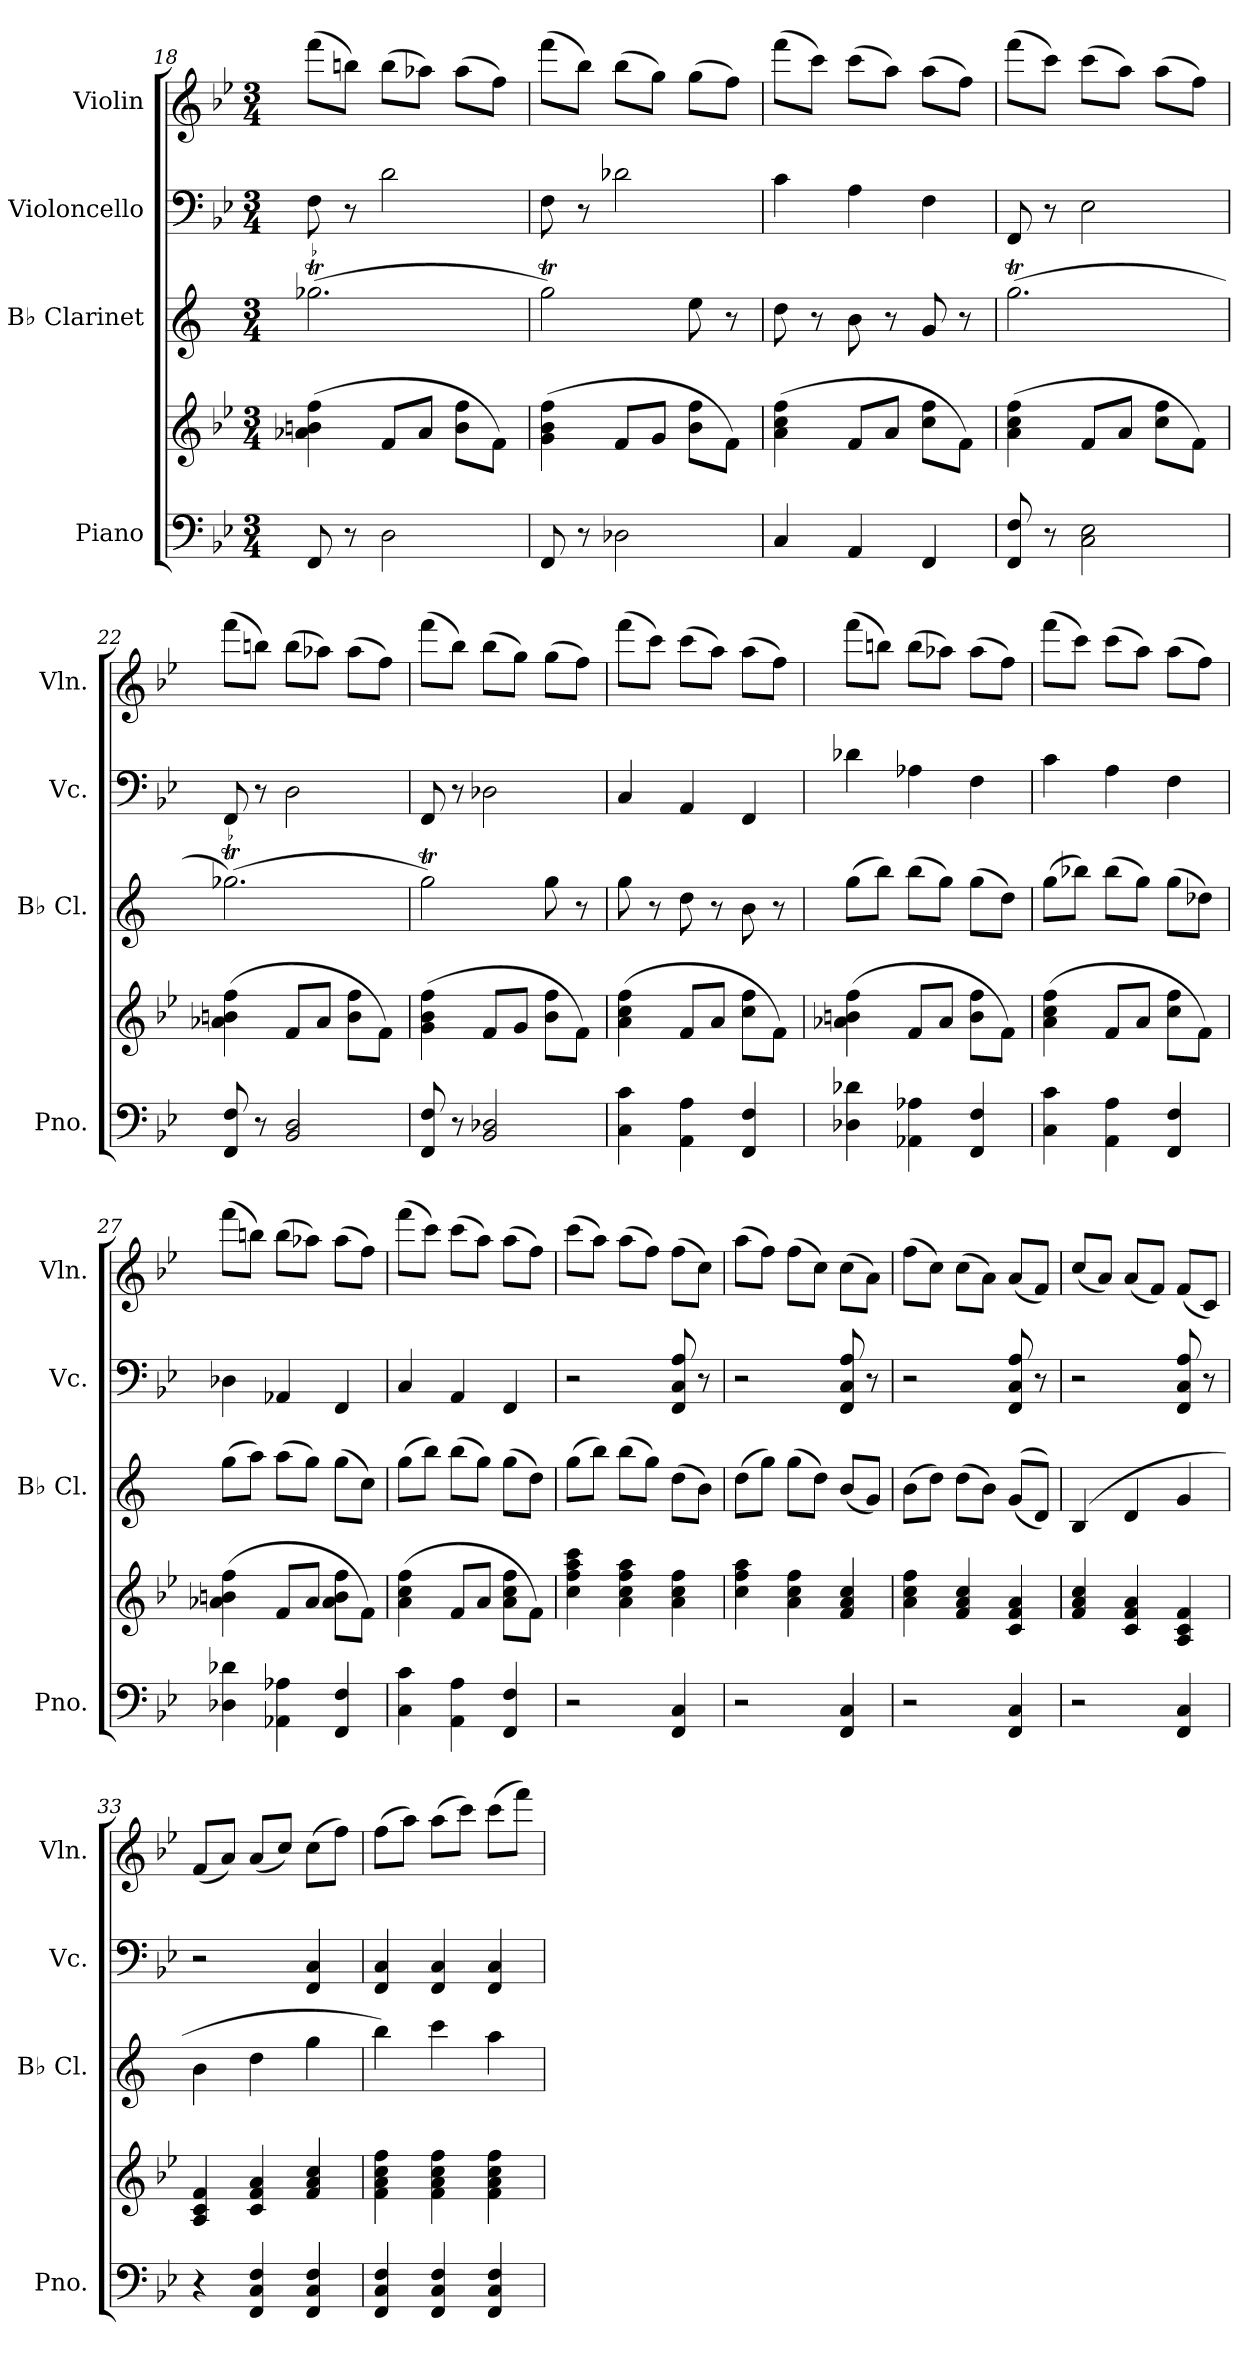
**kern	**kern	**kern	**kern	**kern
*part4	*part4	*part3	*part2	*part1
*staff5	*staff4	*staff3	*staff2	*staff1
*I"Piano	*	*I"B♭ Clarinet	*I"Violoncello	*I"Violin
*I'Pno.	*	*I'B♭ Cl.	*I'Vc.	*I'Vln.
!!LO:LB:g=z
*clefF4	*clefG2	*clefG2	*clefF4	*clefG2
*	*	*ITrd1c2	*	*
*k[b-e-]	*k[b-e-]	*k[b-e-]	*k[b-e-]	*k[b-e-]
*M3/4	*M3/4	*M3/4	*M3/4	*M3/4
=18	=18	=18	=18	=18
8FF/	(4a-X\ 4bn\ 4ff\	(2.ff-XT\	8F\	(8fff\L
8r	.	.	8r	8bbn\J)
2D\	8f/L	.	2d\	(8bb\L
.	8a-/J	.	.	8aa-X\J)
.	8b\ 8ff\L	.	.	(8aa-\L
.	8f\J)	.	.	8ff\J)
=19	=19	=19	=19	=19
8FF/	(4g\ 4b-\ 4ff\	2ffT\)	8F\	(8fff\L
8r	.	.	8r	8bb-\J)
2D-X\	8f/L	.	2d-X\	(8bb-\L
.	8g/J	.	.	8gg\J)
.	8b-\ 8ff\L	8dd\	.	(8gg\L
.	8f\J)	8r	.	8ff\J)
=20	=20	=20	=20	=20
4C/	(4a\ 4cc\ 4ff\	8cc\	4c\	(8fff\L
.	.	8r	.	8ccc\J)
4AA/	8f/L	8a\	4A\	(8ccc\L
.	8a/J	8r	.	8aa\J)
4FF/	8cc\ 8ff\L	8f/	4F\	(8aa\L
.	8f\J)	8r	.	8ff\J)
=21	=21	=21	=21	=21
8FF/ 8F/	(4a\ 4cc\ 4ff\	(2.ffT\	8FF/	(8fff\L
8r	.	.	8r	8ccc\J)
2C\ 2E-\	8f/L	.	2E-\	(8ccc\L
.	8a/J	.	.	8aa\J)
.	8cc\ 8ff\L	.	.	(8aa\L
.	8f\J)	.	.	8ff\J)
=22	=22	=22	=22	=22
8FF/ 8F/	(4a-X\ 4bn\ 4ff\	(2.ff-XT\)	8FF/	(8fff\L
8r	.	.	8r	8bbn\J)
2BB-/ 2D/	8f/L	.	2D\	(8bb\L
.	8a-/J	.	.	8aa-X\J)
.	8b\ 8ff\L	.	.	(8aa-\L
.	8f\J)	.	.	8ff\J)
!!LO:PB:g=z
=23	=23	=23	=23	=23
8FF/ 8F/	(4g\ 4b-\ 4ff\	2ffT\)	8FF/	(8fff\L
8r	.	.	8r	8bb-\J)
2BB-/ 2D-X/	8f/L	.	2D-X\	(8bb-\L
.	8g/J	.	.	8gg\J)
.	8b-\ 8ff\L	8ff\	.	(8gg\L
.	8f\J)	8r	.	8ff\J)
=24	=24	=24	=24	=24
4C\ 4c\	(4a\ 4cc\ 4ff\	8ff\	4C/	(8fff\L
.	.	8r	.	8ccc\J)
4AA\ 4A\	8f/L	8cc\	4AA/	(8ccc\L
.	8a/J	8r	.	8aa\J)
4FF/ 4F/	8cc\ 8ff\L	8a\	4FF/	(8aa\L
.	8f\J)	8r	.	8ff\J)
=25	=25	=25	=25	=25
4D-X\ 4d-X\	(4a-X\ 4bn\ 4ff\	(8ff\L	4d-X\	(8fff\L
.	.	8aa\J)	.	8bbn\J)
4AA-X\ 4A-X\	8f/L	(8aa\L	4A-X\	(8bb\L
.	8a-/J	8ff\J)	.	8aa-X\J)
4FF/ 4F/	8b\ 8ff\L	(8ff\L	4F\	(8aa-\L
.	8f\J)	8cc\J)	.	8ff\J)
=26	=26	=26	=26	=26
4C\ 4c\	(4a\ 4cc\ 4ff\	(8ff\L	4c\	(8fff\L
.	.	8aa-X\J)	.	8ccc\J)
4AA\ 4A\	8f/L	(8aa-\L	4A\	(8ccc\L
.	8a/J	8ff\J)	.	8aa\J)
4FF/ 4F/	8cc\ 8ff\L	(8ff\L	4F\	(8aa\L
.	8f\J)	8cc-X\J)	.	8ff\J)
=27	=27	=27	=27	=27
4D-X\ 4d-X\	(4a-X\ 4bn\ 4ff\	(8ff\L	4D-X\	(8fff\L
.	.	8gg\J)	.	8bbn\J)
4AA-X\ 4A-X\	8f/L	(8gg\L	4AA-X/	(8bb\L
.	8a-/J	8ff\J)	.	8aa-X\J)
4FF/ 4F/	8a-\ 8b\ 8ff\L	(8ff\L	4FF/	(8aa-\L
.	8f\J)	8b-\J)	.	8ff\J)
!!LO:LB:g=z
=28	=28	=28	=28	=28
4C\ 4c\	(4a\ 4cc\ 4ff\	(8ff\L	4C/	(8fff\L
.	.	8aa\J)	.	8ccc\J)
4AA\ 4A\	8f/L	(8aa\L	4AA/	(8ccc\L
.	8a/J	8ff\J)	.	8aa\J)
4FF/ 4F/	8a\ 8cc\ 8ff\L	(8ff\L	4FF/	(8aa\L
.	8f\J)	8cc\J)	.	8ff\J)
=29	=29	=29	=29	=29
2r	4cc\ 4ff\ 4aa\ 4ccc\	(8ff\L	2r	(8ccc\L
.	.	8aa\J)	.	8aa\J)
.	4a\ 4cc\ 4ff\ 4aa\	(8aa\L	.	(8aa\L
.	.	8ff\J)	.	8ff\J)
4FF/ 4C/	4a\ 4cc\ 4ff\	(8cc\L	8FF/ 8C/ 8A/	(8ff\L
.	.	8a\J)	8r	8cc\J)
=30	=30	=30	=30	=30
2r	4cc\ 4ff\ 4aa\	(8cc\L	2r	(8aa\L
.	.	8ff\J)	.	8ff\J)
.	4a\ 4cc\ 4ff\	(8ff\L	.	(8ff\L
.	.	8cc\J)	.	8cc\J)
4FF/ 4C/	4f/ 4a/ 4cc/	(8a/L	8FF/ 8C/ 8A/	(8cc\L
.	.	8f/J)	8r	8a\J)
=31	=31	=31	=31	=31
2r	4a\ 4cc\ 4ff\	(8a\L	2r	(8ff\L
.	.	8cc\J)	.	8cc\J)
.	4f/ 4a/ 4cc/	(8cc\L	.	(8cc\L
.	.	8a\J)	.	8a\J)
4FF/ 4C/	4c/ 4f/ 4a/	((8f/L	8FF/ 8C/ 8A/	(8a/L
.	.	8c/J))	8r	8f/J)
=32	=32	=32	=32	=32
2r	4f/ 4a/ 4cc/	(4A/	2r	(8cc/L
.	.	.	.	8a/J)
.	4c/ 4f/ 4a/	4c/	.	(8a/L
.	.	.	.	8f/J)
4FF/ 4C/	4A/ 4c/ 4f/	4f/	8FF/ 8C/ 8A/	(8f/L
.	.	.	8r	8c/J)
=33	=33	=33	=33	=33
4r	4A/ 4c/ 4f/	4a\	2r	(8f/L
.	.	.	.	8a/J)
4FF/ 4C/ 4F/	4c/ 4f/ 4a/	4cc\	.	(8a/L
.	.	.	.	8cc/J)
4FF/ 4C/ 4F/	4f/ 4a/ 4cc/	4ff\	4FF/ 4C/	(8cc\L
.	.	.	.	8ff\J)
!!LO:PB:g=z
=34	=34	=34	=34	=34
4FF/ 4C/ 4F/	4f\ 4a\ 4cc\ 4ff\	4aa\)	4FF/ 4C/	(8ff\L
.	.	.	.	8aa\J)
4FF/ 4C/ 4F/	4f\ 4a\ 4cc\ 4ff\	4bb-\	4FF/ 4C/	(8aa\L
.	.	.	.	8ccc\J)
4FF/ 4C/ 4F/	4f\ 4a\ 4cc\ 4ff\	4gg\	4FF/ 4C/	(8ccc\L
.	.	.	.	8fff\J)
=	=	=	=	=
*-	*-	*-	*-	*-
